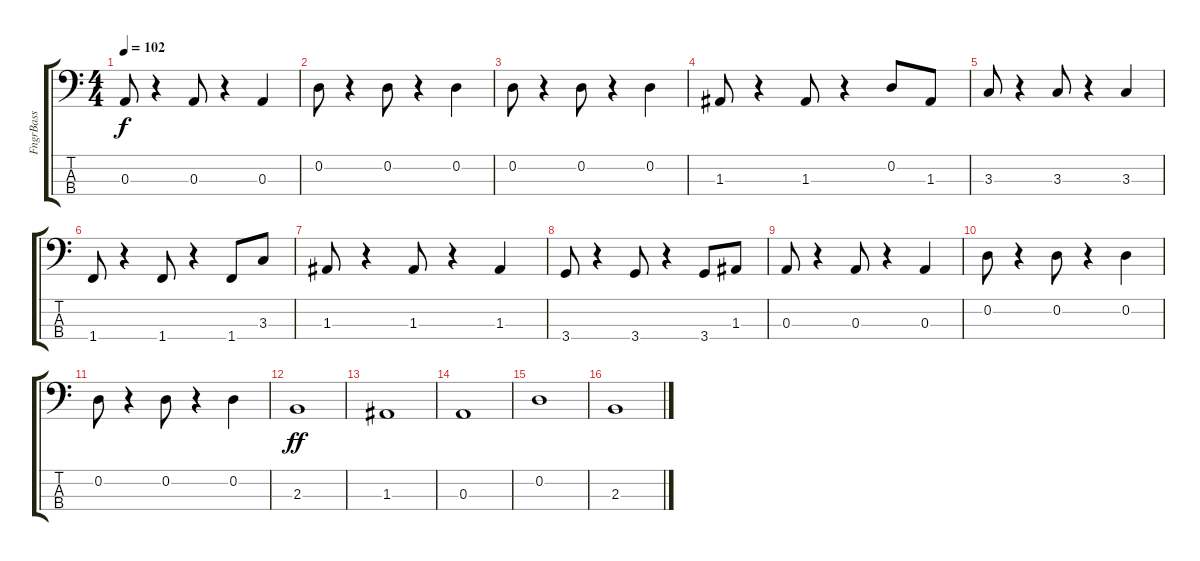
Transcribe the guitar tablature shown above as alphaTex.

\track ("FngrBass" "FngrBass") {instrument electricbassfinger}
\staff {score tabs}
\tuning (G2 D2 A1 E1) {hide}
\ts (4 4)
\tempo 102
\clef f4
\ks c
0.3.8{dy f} r.4 0.3.8 r.4 0.3.4 |
0.2.8 r.4 0.2.8 r.4 0.2.4 |
0.2.8 r.4 0.2.8 r.4 0.2.4 |
1.3.8 r.4 1.3.8 r.4 0.2.8 1.3.8 |
3.3.8 r.4 3.3.8 r.4 3.3.4 |
1.4.8 r.4 1.4.8 r.4 1.4.8 3.3.8 |
1.3.8 r.4 1.3.8 r.4 1.3.4 |
3.4.8 r.4 3.4.8 r.4 3.4.8 1.3.8 |
0.3.8 r.4 0.3.8 r.4 0.3.4 |
0.2.8 r.4 0.2.8 r.4 0.2.4 |
0.2.8 r.4 0.2.8 r.4 0.2.4 |
2.3.1{dy ff} |
1.3.1 |
0.3.1 |
0.2.1 |
2.3.1
